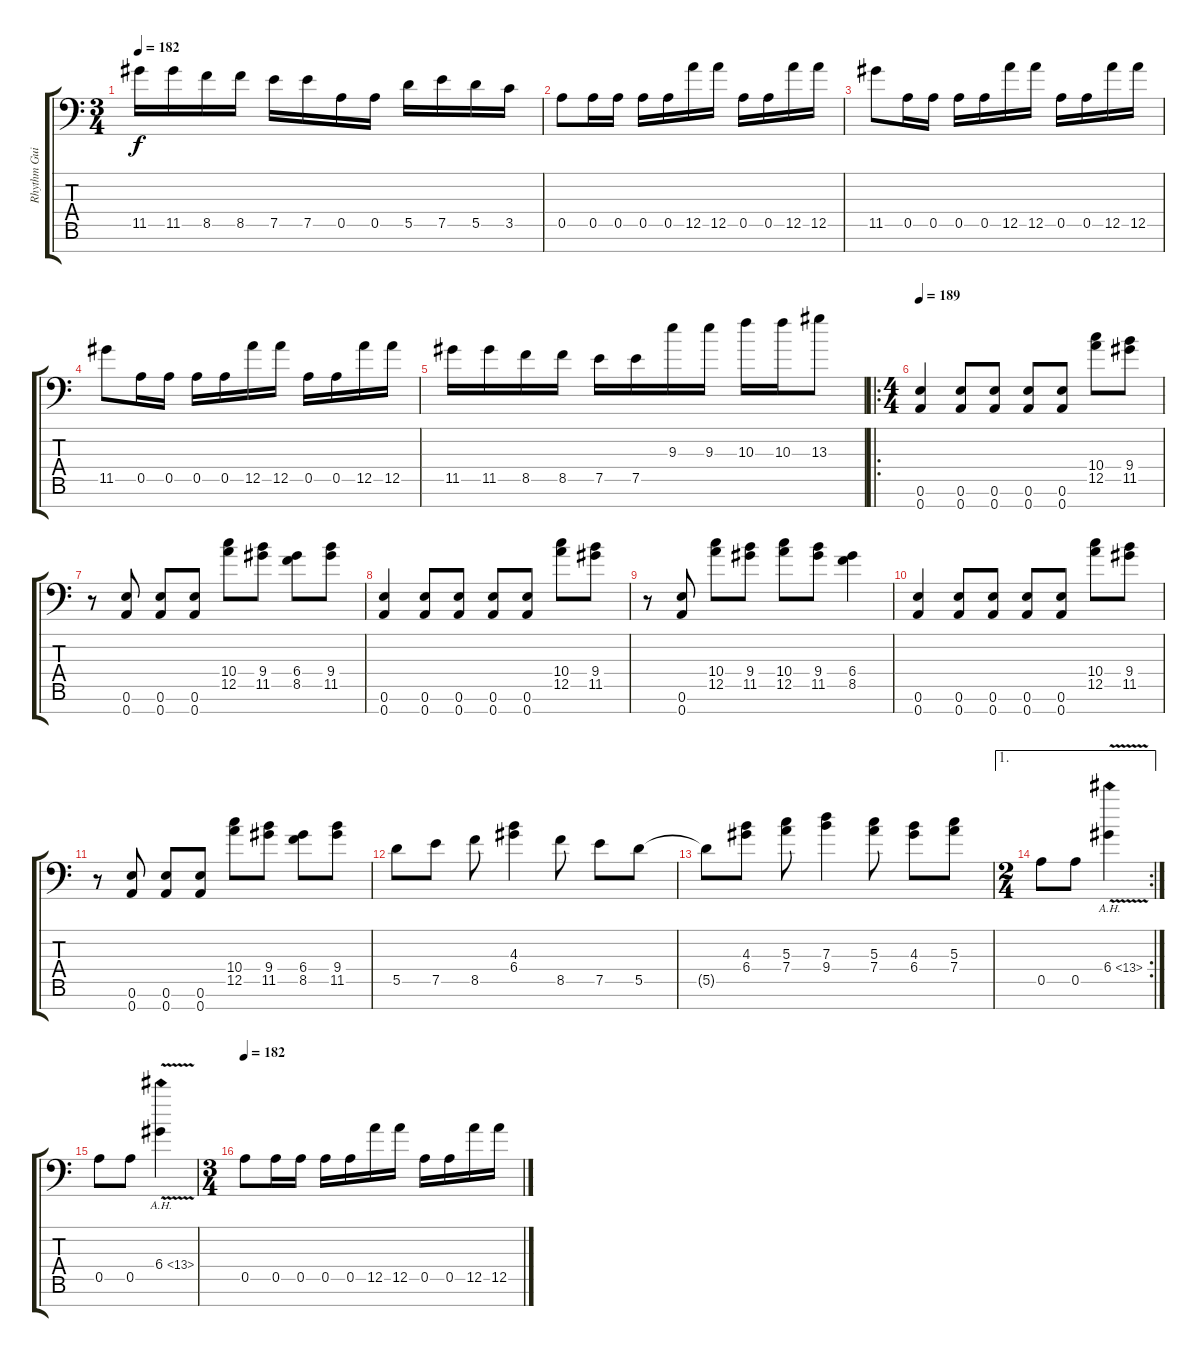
\track ("Rhythm Guitar 2" "Rhythm Gui") {instrument distortionguitar}
\staff {score tabs}
\tuning (E4 B3 G3 D3 A2 E2 A1) {hide}
\ts (3 4)
\tempo 182
\clef f4
\ks c
11.5.16{dy f} 11.5.16 8.5.16 8.5.16 7.5.16 7.5.16 0.5.16 0.5.16 5.5.16 7.5.16 5.5.16 3.5.16 |
0.5.8 0.5.16 0.5.16 0.5.16 0.5.16 12.5.16 12.5.16 0.5.16 0.5.16 12.5.16 12.5.16 |
11.5.8 0.5.16 0.5.16 0.5.16 0.5.16 12.5.16 12.5.16 0.5.16 0.5.16 12.5.16 12.5.16 |
11.5.8 0.5.16 0.5.16 0.5.16 0.5.16 12.5.16 12.5.16 0.5.16 0.5.16 12.5.16 12.5.16 |
11.5.16 11.5.16 8.5.16 8.5.16 7.5.16 7.5.16 9.3.16 9.3.16 10.3.16 10.3.16 13.3.8 |
\ro
\ts (4 4)
\tempo 189
(0.6 0.7).4 (0.6 0.7).8 (0.6 0.7).8 (0.6 0.7).8 (0.6 0.7).8 (10.4 12.5).8 (9.4 11.5).8 |
r.8 (0.6 0.7).8 (0.6 0.7).8 (0.6 0.7).8 (10.4 12.5).8 (9.4 11.5).8 (6.4 8.5).8 (9.4 11.5).8 |
(0.6 0.7).4 (0.6 0.7).8 (0.6 0.7).8 (0.6 0.7).8 (0.6 0.7).8 (10.4 12.5).8 (9.4 11.5).8 |
r.8 (0.6 0.7).8 (10.4 12.5).8 (9.4 11.5).8 (10.4 12.5).8 (9.4 11.5).8 (6.4 8.5).4 |
(0.6 0.7).4 (0.6 0.7).8 (0.6 0.7).8 (0.6 0.7).8 (0.6 0.7).8 (10.4 12.5).8 (9.4 11.5).8 |
r.8 (0.6 0.7).8 (0.6 0.7).8 (0.6 0.7).8 (10.4 12.5).8 (9.4 11.5).8 (6.4 8.5).8 (9.4 11.5).8 |
5.5.8 7.5.8 8.5.8 (4.3 6.4).4 8.5.8 7.5.8 5.5.8 |
5.5{t}.8 (4.3 6.4).8 (5.3 7.4).8 (7.3 9.4).4 (5.3 7.4).8 (4.3 6.4).8 (5.3 7.4).8 |
\ae 1
\rc 2
\ts (2 4)
0.5.8 0.5.8 6.4{ah 7 v}.4 |
0.5.8 0.5.8 6.4{ah 7 v}.4 |
\ts (3 4)
\tempo 182
0.5.8 0.5.16 0.5.16 0.5.16 0.5.16 12.5.16 12.5.16 0.5.16 0.5.16 12.5.16 12.5.16
